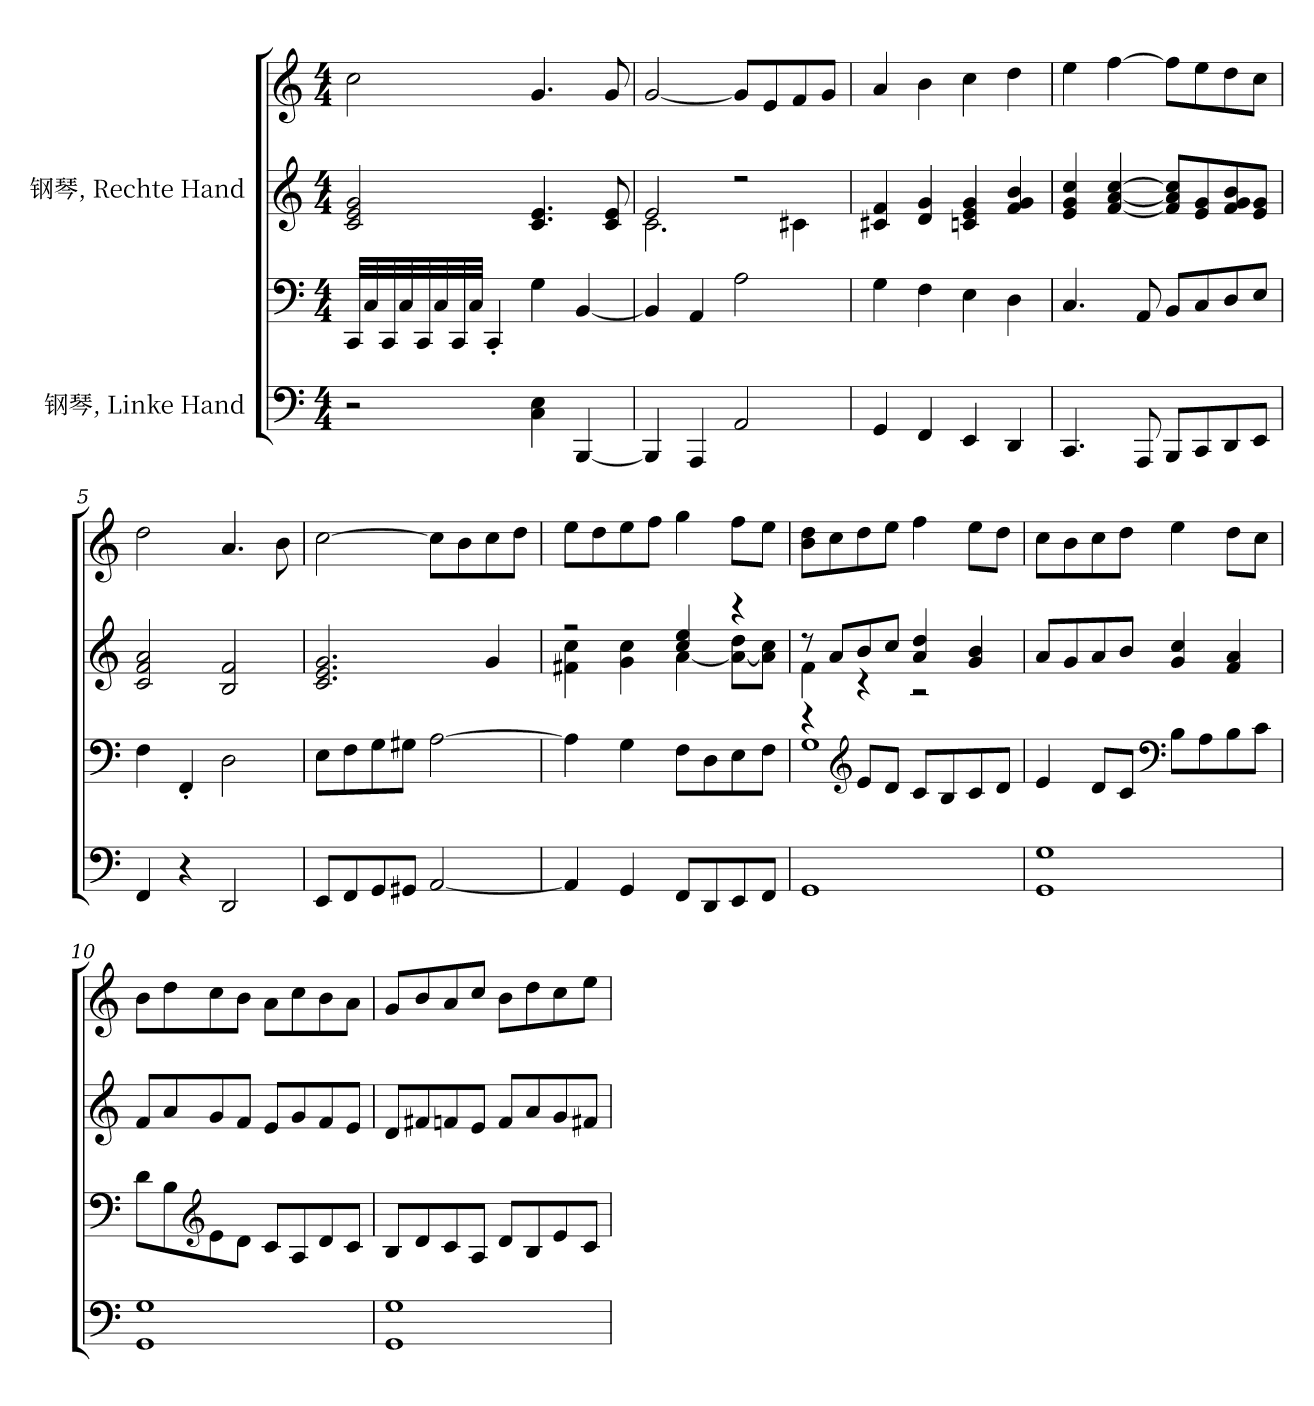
**kern	**kern	**kern	**kern
*part2	*part2	*part1	*part1
*staff4	*staff3	*staff2	*staff1
*I"钢琴, Linke Hand	*	*I"钢琴, Rechte Hand	*
*clefF4	*clefF4	*clefG2	*clefG2
*k[]	*k[]	*k[]	*k[]
*M4/4	*M4/4	*M4/4	*M4/4
*MM115	*MM115	*MM115	*MM115
=1	=1	=1	=1
2r	32CC/LLL	2c/ 2e/ 2g/	2cc\
.	32C/	.	.
.	32CC/	.	.
.	32C/	.	.
.	32CC/	.	.
.	32C/	.	.
.	32CC/	.	.
.	32C/JJJ	.	.
.	4CC'/	.	.
4C\ 4E\	4G\	4.c/ 4.e/	4.g/
[4BBB/	[4BB/	.	.
.	.	8c/ 8e/	8g/
=2	=2	=2	=2
*	*	*^	*
4BBB/]	4BB/]	2e/	2.c\	[2g/
4AAA/	4AA/	.	.	.
2AA/	2A\	2r	.	8g/L]
.	.	.	.	8e/
.	.	.	4c#X\	8f/
.	.	.	.	8g/J
*	*	*v	*v	*
=3	=3	=3	=3
4GG/	4G\	4c#X/ 4f/	4a/
4FF/	4F\	4d/ 4g/	4b\
4EE/	4E\	4cn/ 4e/ 4g/	4cc\
4DD/	4D\	4f/ 4g/ 4b/	4dd\
=4	=4	=4	=4
4.CC/	4.C/	4e/ 4g/ 4cc/	4ee\
.	.	[4f/ [4a/ [4cc/	[4ff\
8AAA/	8AA/	.	.
8BBB/L	8BB/L	8f/] 8a/] 8cc/]L	8ff\L]
8CC/	8C/	8e/ 8g/	8ee\
8DD/	8D/	8f/ 8g/ 8b/	8dd\
8EE/J	8E/J	8e/ 8g/J	8cc\J
!!LO:LB:g=z
=5	=5	=5	=5
4FF/	4F\	2c/ 2f/ 2a/	2dd\
4r	4FF'/	.	.
2DD/	2D\	2B/ 2f/	4.a/
.	.	.	8b\
=6	=6	=6	=6
8EE/L	8E\L	2.c/ 2.e/ 2.g/	[2cc\
8FF/	8F\	.	.
8GG/	8G\	.	.
8GG#X/J	8G#X\J	.	.
[2AA/	[2A\	.	8cc\L]
.	.	.	8b\
.	.	4g/	8cc\
.	.	.	8dd\J
=7	=7	=7	=7
*	*	*^	*
4AA/]	4A\]	2r	4f#X\ 4cc\	8ee\L
.	.	.	.	8dd\
4GG/	4G\	.	4g\ 4cc\	8ee\
.	.	.	.	8ff\J
8FF/L	8F\L	4cc/ 4ee/	[4a\	4gg\
8DD/	8D\	.	.	.
8EE/	8E\	4r	8a\_ 8dd\L	8ff\L
8FF/J	8F\J	.	8a\] 8cc\J	8ee\J
=8	=8	=8	=8	=8
*	*^	*	*	*
1GG	4r	1G	8r	4f\	8b\ 8dd\L
.	.	.	8a/L	.	8cc\
*	*clefG2	*	*	*	*
.	8e/L	.	8b/	4r	8dd\
.	8d/J	.	8cc/J	.	8ee\J
.	8c/L	.	4a/ 4dd/	2r	4ff\
.	8B/	.	.	.	.
.	8c/	.	4g/ 4b/	.	8ee\L
.	8d/J	.	.	.	8dd\J
*	*v	*v	*	*	*
*	*	*v	*v	*
!!LO:LB:g=z
=9	=9	=9	=9
1GG 1G	4e/	8a/L	8cc\L
.	.	8g/	8b\
.	8d/L	8a/	8cc\
.	8c/J	8b/J	8dd\J
*	*clefF4	*	*
.	8B\L	4g/ 4cc/	4ee\
.	8A\	.	.
.	8B\	4f/ 4a/	8dd\L
.	8c\J	.	8cc\J
=10	=10	=10	=10
1GG 1G	8d\L	8f/L	8b\L
.	8B\	8a/	8dd\
*	*clefG2	*	*
.	8e\	8g/	8cc\
.	8d\J	8f/J	8b\J
.	8c/L	8e/L	8a\L
.	8A/	8g/	8cc\
.	8d/	8f/	8b\
.	8c/J	8e/J	8a\J
=11	=11	=11	=11
1GG 1G	8B/L	8d/L	8g/L
.	8d/	8f#X/	8b/
.	8c/	8fn/	8a/
.	8A/J	8e/J	8cc/J
.	8d/L	8f/L	8b\L
.	8B/	8a/	8dd\
.	8e/	8g/	8cc\
.	8c/J	8f#X/J	8ee\J
=	=	=	=
*-	*-	*-	*-
